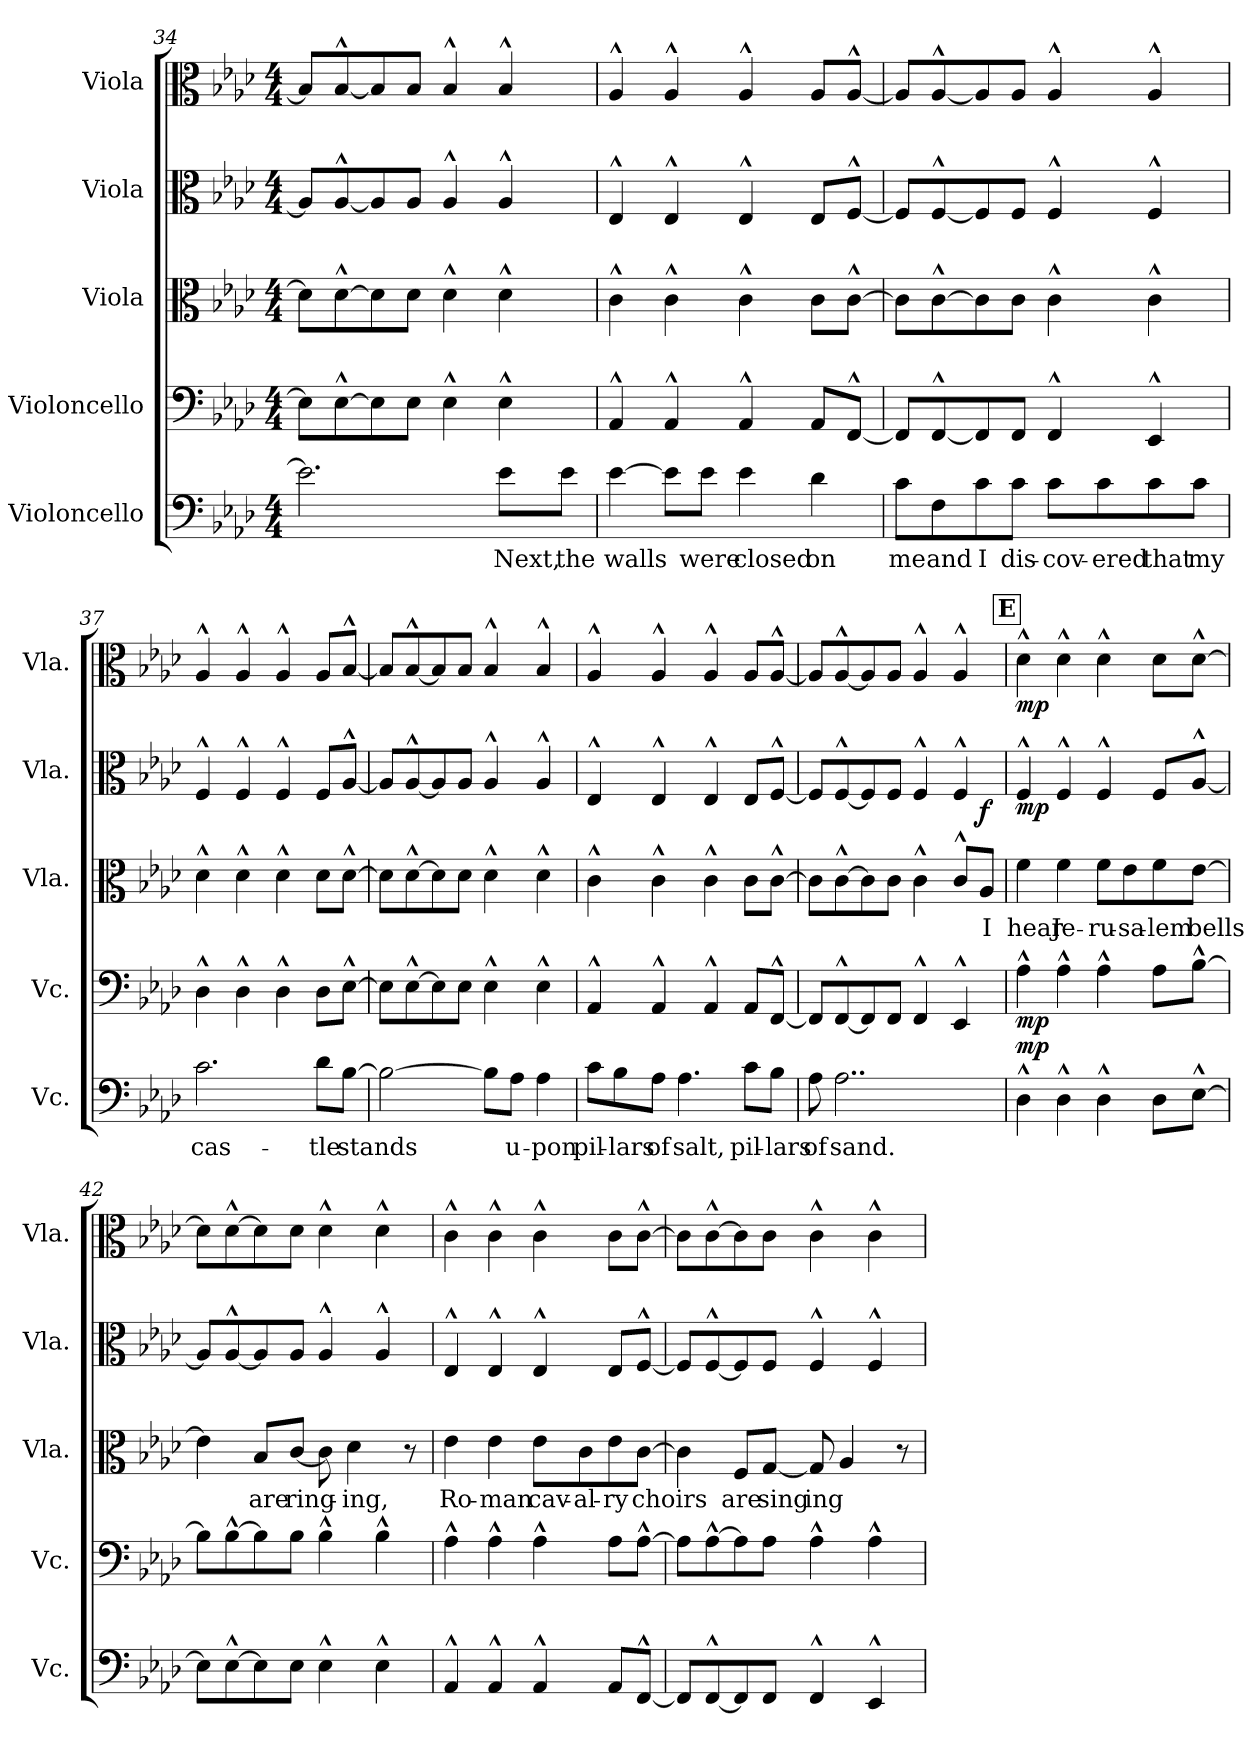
**kern	**text	**dynam	**kern	**dynam	**kern	**text	**dynam	**kern	**dynam	**kern	**dynam
*part5	*part5	*part5	*part4	*part4	*part3	*part3	*part3	*part2	*part2	*part1	*part1
*staff5	*staff5	*staff5	*staff4	*staff4	*staff3	*staff3	*staff3	*staff2	*staff2	*staff1	*staff1
*I"Violoncello	*	*	*I"Violoncello	*	*I"Viola	*	*	*I"Viola	*	*I"Viola	*
*I'Vc.	*	*	*I'Vc.	*	*I'Vla.	*	*	*I'Vla.	*	*I'Vla.	*
*clefF4	*	*	*clefF4	*	*clefC3	*	*	*clefC3	*	*clefC3	*
*k[b-e-a-d-]	*	*	*k[b-e-a-d-]	*	*k[b-e-a-d-]	*	*	*k[b-e-a-d-]	*	*k[b-e-a-d-]	*
*M4/4	*	*	*M4/4	*	*M4/4	*	*	*M4/4	*	*M4/4	*
=34	=34	=34	=34	=34	=34	=34	=34	=34	=34	=34	=34
2.e-\]	.	.	8E-\L]	.	8d-\L]	.	.	8A-/L]	.	8B-/L]	.
.	.	.	[8E-^^\	.	[8d-^^\	.	.	[8A-^^/	.	[8B-^^/	.
.	.	.	8E-\]	.	8d-\]	.	.	8A-/]	.	8B-/]	.
.	.	.	8E-\J	.	8d-\J	.	.	8A-/J	.	8B-/J	.
.	.	.	4E-^^\	.	4d-^^\	.	.	4A-^^/	.	4B-^^/	.
!	!LO:LY:b	!	!	!	!	!	!	!	!	!	!
8e-\L	Next,	.	4E-^^\	.	4d-^^\	.	.	4A-^^/	.	4B-^^/	.
!	!LO:LY:b	!	!	!	!	!	!	!	!	!	!
8e-\J	the	.	.	.	.	.	.	.	.	.	.
!!LO:PB:g=z
=35	=35	=35	=35	=35	=35	=35	=35	=35	=35	=35	=35
!	!LO:LY:b	!	!	!	!	!	!	!	!	!	!
[4e-\	walls	.	4AA-^^/	.	4c^^\	.	.	4E-^^/	.	4A-^^/	.
8e-\L]	.	.	4AA-^^/	.	4c^^\	.	.	4E-^^/	.	4A-^^/	.
!	!LO:LY:b	!	!	!	!	!	!	!	!	!	!
8e-\J	were	.	.	.	.	.	.	.	.	.	.
!	!LO:LY:b	!	!	!	!	!	!	!	!	!	!
4e-\	closed	.	4AA-^^/	.	4c^^\	.	.	4E-^^/	.	4A-^^/	.
!	!LO:LY:b	!	!	!	!	!	!	!	!	!	!
4d-\	on	.	8AA-/L	.	8c\L	.	.	8E-/L	.	8A-/L	.
.	.	.	[8FF^^/J	.	[8c^^\J	.	.	[8F^^/J	.	[8A-^^/J	.
=36	=36	=36	=36	=36	=36	=36	=36	=36	=36	=36	=36
!	!LO:LY:b	!	!	!	!	!	!	!	!	!	!
8c\L	me	.	8FF/L]	.	8c\L]	.	.	8F/L]	.	8A-/L]	.
!	!LO:LY:b	!	!	!	!	!	!	!	!	!	!
8F\	and	.	[8FF^^/	.	[8c^^\	.	.	[8F^^/	.	[8A-^^/	.
!	!LO:LY:b	!	!	!	!	!	!	!	!	!	!
8c\	I	.	8FF/]	.	8c\]	.	.	8F/]	.	8A-/]	.
!	!LO:LY:b	!	!	!	!	!	!	!	!	!	!
8c\J	dis-	.	8FF/J	.	8c\J	.	.	8F/J	.	8A-/J	.
!	!LO:LY:b	!	!	!	!	!	!	!	!	!	!
8c\L	-cov-	.	4FF^^/	.	4c^^\	.	.	4F^^/	.	4A-^^/	.
!	!LO:LY:b	!	!	!	!	!	!	!	!	!	!
8c\	-ered	.	.	.	.	.	.	.	.	.	.
!	!LO:LY:b	!	!	!	!	!	!	!	!	!	!
8c\	that	.	4EE-^^/	.	4c^^\	.	.	4F^^/	.	4A-^^/	.
!	!LO:LY:b	!	!	!	!	!	!	!	!	!	!
8c\J	my	.	.	.	.	.	.	.	.	.	.
=37	=37	=37	=37	=37	=37	=37	=37	=37	=37	=37	=37
!	!LO:LY:b	!	!	!	!	!	!	!	!	!	!
2.c\	cas-	.	4D-^^\	.	4d-^^\	.	.	4F^^/	.	4A-^^/	.
.	.	.	4D-^^\	.	4d-^^\	.	.	4F^^/	.	4A-^^/	.
.	.	.	4D-^^\	.	4d-^^\	.	.	4F^^/	.	4A-^^/	.
!	!LO:LY:b	!	!	!	!	!	!	!	!	!	!
8d-\L	-tle	.	8D-\L	.	8d-\L	.	.	8F/L	.	8A-/L	.
!	!LO:LY:b	!	!	!	!	!	!	!	!	!	!
[8B-\J	stands	.	[8E-^^\J	.	[8d-^^\J	.	.	[8A-^^/J	.	[8B-^^/J	.
!!LO:LB:g=z
=38	=38	=38	=38	=38	=38	=38	=38	=38	=38	=38	=38
2B-\_	.	.	8E-\L]	.	8d-\L]	.	.	8A-/L]	.	8B-/L]	.
.	.	.	[8E-^^\	.	[8d-^^\	.	.	[8A-^^/	.	[8B-^^/	.
.	.	.	8E-\]	.	8d-\]	.	.	8A-/]	.	8B-/]	.
.	.	.	8E-\J	.	8d-\J	.	.	8A-/J	.	8B-/J	.
8B-\L]	.	.	4E-^^\	.	4d-^^\	.	.	4A-^^/	.	4B-^^/	.
!	!LO:LY:b	!	!	!	!	!	!	!	!	!	!
8A-\J	u-	.	.	.	.	.	.	.	.	.	.
!	!LO:LY:b	!	!	!	!	!	!	!	!	!	!
4A-\	-pon	.	4E-^^\	.	4d-^^\	.	.	4A-^^/	.	4B-^^/	.
=39	=39	=39	=39	=39	=39	=39	=39	=39	=39	=39	=39
!	!LO:LY:b	!	!	!	!	!	!	!	!	!	!
8c\L	pil-	.	4AA-^^/	.	4c^^\	.	.	4E-^^/	.	4A-^^/	.
!	!LO:LY:b	!	!	!	!	!	!	!	!	!	!
8B-\	-lars	.	.	.	.	.	.	.	.	.	.
!	!LO:LY:b	!	!	!	!	!	!	!	!	!	!
8A-\J	of	.	4AA-^^/	.	4c^^\	.	.	4E-^^/	.	4A-^^/	.
!	!LO:LY:b	!	!	!	!	!	!	!	!	!	!
4.A-\	salt,	.	.	.	.	.	.	.	.	.	.
.	.	.	4AA-^^/	.	4c^^\	.	.	4E-^^/	.	4A-^^/	.
!	!LO:LY:b	!	!	!	!	!	!	!	!	!	!
8c\L	pil-	.	8AA-/L	.	8c\L	.	.	8E-/L	.	8A-/L	.
!	!LO:LY:b	!	!	!	!	!	!	!	!	!	!
8B-\J	-lars	.	[8FF^^/J	.	[8c^^\J	.	.	[8F^^/J	.	[8A-^^/J	.
=40	=40	=40	=40	=40	=40	=40	=40	=40	=40	=40	=40
!	!LO:LY:b	!	!	!	!	!	!	!	!	!	!
8A-\	of	.	8FF/L]	.	8c\L]	.	.	8F/L]	.	8A-/L]	.
!	!LO:LY:b	!	!	!	!	!	!	!	!	!	!
2..A-\	sand.	.	[8FF^^/	.	[8c^^\	.	.	[8F^^/	.	[8A-^^/	.
.	.	.	8FF/]	.	8c\]	.	.	8F/]	.	8A-/]	.
.	.	.	8FF/J	.	8c\J	.	.	8F/J	.	8A-/J	.
.	.	.	4FF^^/	.	4c^^\	.	.	4F^^/	.	4A-^^/	.
.	.	.	4EE-^^/	.	8c^^/L	.	.	4F^^/	.	4A-^^/	.
!	!	!	!	!	!	!LO:LY:b	!LO:DY:b	!	!	!	!
.	.	.	.	.	8A-/J	I	f	.	.	.	.
!!LO:REH:place=s1:a:B:fs=14:t=E
=41	=41	=41	=41	=41	=41	=41	=41	=41	=41	=41	=41
!	!	!LO:DY:b	!	!LO:DY:b	!	!LO:LY:b	!	!	!LO:DY:b	!	!LO:DY:b
4D-^^\	.	mp	4A-^^\	mp	4f\	hear	.	4F^^/	mp	4d-^^\	mp
!	!	!	!	!	!	!LO:LY:b	!	!	!	!	!
4D-^^\	.	.	4A-^^\	.	4f\	Je-	.	4F^^/	.	4d-^^\	.
!	!	!	!	!	!	!LO:LY:b	!	!	!	!	!
4D-^^\	.	.	4A-^^\	.	8f\L	-ru-	.	4F^^/	.	4d-^^\	.
!	!	!	!	!	!	!LO:LY:b	!	!	!	!	!
.	.	.	.	.	8e-\	-sa-	.	.	.	.	.
!	!	!	!	!	!	!LO:LY:b	!	!	!	!	!
8D-\L	.	.	8A-\L	.	8f\	-lem	.	8F/L	.	8d-\L	.
!	!	!	!	!	!	!LO:LY:b	!	!	!	!	!
[8E-^^\J	.	.	[8B-^^\J	.	[8e-\J	bells	.	[8A-^^/J	.	[8d-^^\J	.
!!LO:PB:g=z
=42	=42	=42	=42	=42	=42	=42	=42	=42	=42	=42	=42
8E-\L]	.	.	8B-\L]	.	4e-\]	.	.	8A-/L]	.	8d-\L]	.
[8E-^^\	.	.	[8B-^^\	.	.	.	.	[8A-^^/	.	[8d-^^\	.
!	!	!	!	!	!	!LO:LY:b	!	!	!	!	!
8E-\]	.	.	8B-\]	.	8B-/L	are	.	8A-/]	.	8d-\]	.
!	!	!	!	!	!	!LO:LY:b	!	!	!	!	!
8E-\J	.	.	8B-\J	.	[8c/J	ring-	.	8A-/J	.	8d-\J	.
4E-^^\	.	.	4B-^^\	.	8c\]	.	.	4A-^^/	.	4d-^^\	.
!	!	!	!	!	!	!LO:LY:b	!	!	!	!	!
.	.	.	.	.	4d-\	-ing,	.	.	.	.	.
4E-^^\	.	.	4B-^^\	.	.	.	.	4A-^^/	.	4d-^^\	.
.	.	.	.	.	8r	.	.	.	.	.	.
=43	=43	=43	=43	=43	=43	=43	=43	=43	=43	=43	=43
!	!	!	!	!	!	!LO:LY:b	!	!	!	!	!
4AA-^^/	.	.	4A-^^\	.	4e-\	Ro-	.	4E-^^/	.	4c^^\	.
!	!	!	!	!	!	!LO:LY:b	!	!	!	!	!
4AA-^^/	.	.	4A-^^\	.	4e-\	-man	.	4E-^^/	.	4c^^\	.
!	!	!	!	!	!	!LO:LY:b	!	!	!	!	!
4AA-^^/	.	.	4A-^^\	.	8e-\L	cav-	.	4E-^^/	.	4c^^\	.
!	!	!	!	!	!	!LO:LY:b	!	!	!	!	!
.	.	.	.	.	8c\	-al-	.	.	.	.	.
!	!	!	!	!	!	!LO:LY:b	!	!	!	!	!
8AA-/L	.	.	8A-\L	.	8e-\	-ry	.	8E-/L	.	8c\L	.
!	!	!	!	!	!	!LO:LY:b	!	!	!	!	!
[8FF^^/J	.	.	[8A-^^\J	.	[8c\J	choirs	.	[8F^^/J	.	[8c^^\J	.
=44	=44	=44	=44	=44	=44	=44	=44	=44	=44	=44	=44
8FF/L]	.	.	8A-\L]	.	4c\]	.	.	8F/L]	.	8c\L]	.
[8FF^^/	.	.	[8A-^^\	.	.	.	.	[8F^^/	.	[8c^^\	.
!	!	!	!	!	!	!LO:LY:b	!	!	!	!	!
8FF/]	.	.	8A-\]	.	8F/L	are	.	8F/]	.	8c\]	.
!	!	!	!	!	!	!LO:LY:b	!	!	!	!	!
8FF/J	.	.	8A-\J	.	[8G/J	sing	.	8F/J	.	8c\J	.
!	!	!	!	!	!	!LO:LY:b	!	!	!	!	!
4FF^^/	.	.	4A-^^\	.	8G/]	ing	.	4F^^/	.	4c^^\	.
.	.	.	.	.	4A-/	.	.	.	.	.	.
4EE-^^/	.	.	4A-^^\	.	.	.	.	4F^^/	.	4c^^\	.
.	.	.	.	.	8r	.	.	.	.	.	.
=	=	=	=	=	=	=	=	=	=	=	=
*-	*-	*-	*-	*-	*-	*-	*-	*-	*-	*-	*-
